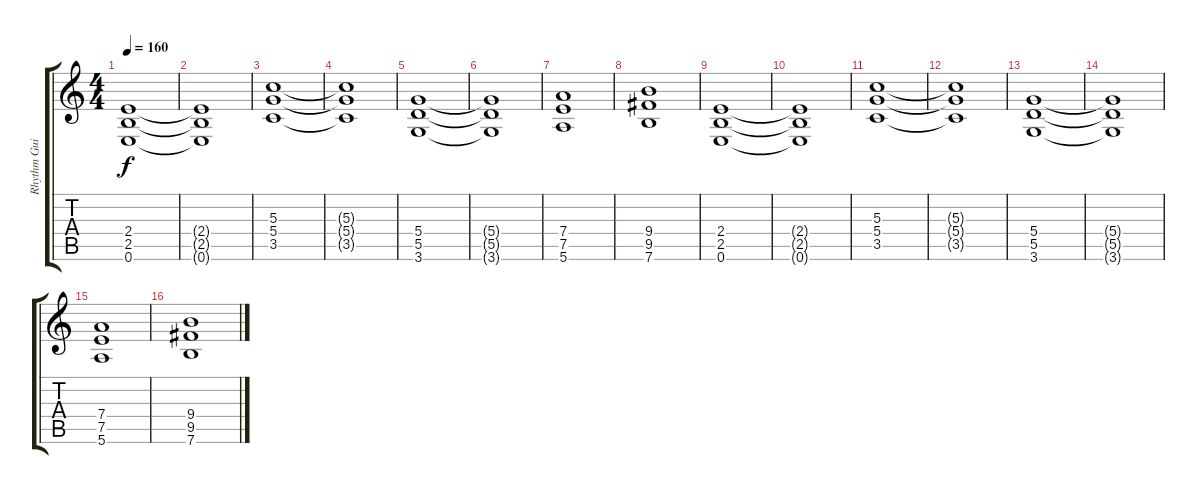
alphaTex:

\track ("Rhythm Guitar 1" "Rhythm Gui") {instrument distortionguitar}
\staff {score tabs}
\tuning (E4 B3 G3 D3 A2 E2) {hide}
\ts (4 4)
\tempo 160
\clef g2
\ks c
(2.4 2.5 0.6).1{dy f instrument distortionguitar} |
(2.4{t} 2.5{t} 0.6{t}).1 |
(5.3 5.4 3.5).1 |
(5.3{t} 5.4{t} 3.5{t}).1 |
(5.4 5.5 3.6).1 |
(5.4{t} 5.5{t} 3.6{t}).1 |
(7.4 7.5 5.6).1 |
(9.4 9.5 7.6).1 |
\section ("" "")
(2.4 2.5 0.6).1 |
(2.4{t} 2.5{t} 0.6{t}).1 |
(5.3 5.4 3.5).1 |
(5.3{t} 5.4{t} 3.5{t}).1 |
(5.4 5.5 3.6).1 |
(5.4{t} 5.5{t} 3.6{t}).1 |
(7.4 7.5 5.6).1 |
(9.4 9.5 7.6).1
